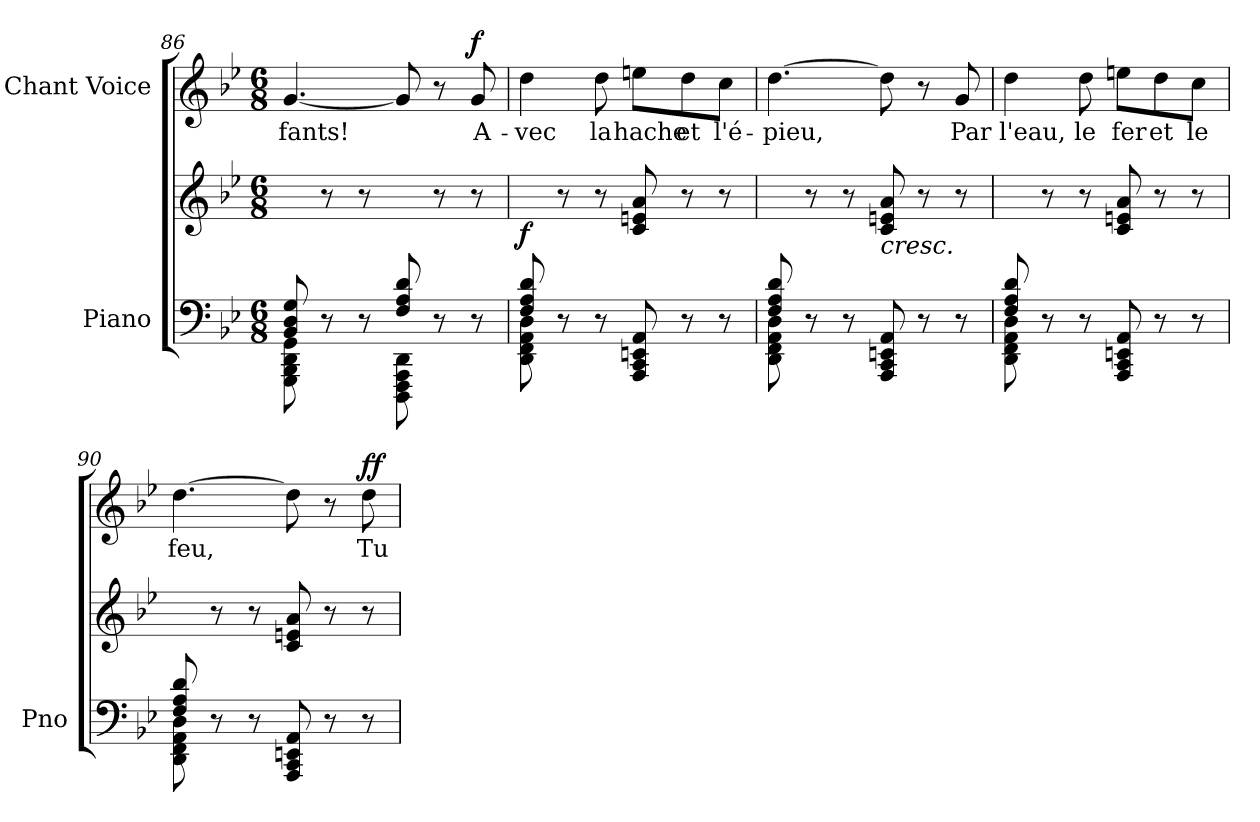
**kern	**kern	**dynam	**kern	**text	**dynam
*part2	*part2	*part2	*part1	*part1	*part1
*staff3	*staff2	*staff2/3	*staff1	*staff1	*staff1
*I"Piano	*	*	*I"Chant Voice	*	*
*I'Pno	*	*	*	*	*
*clefF4	*clefG2	*	*clefG2	*	*
*k[b-e-]	*k[b-e-]	*	*k[b-e-]	*	*
*M6/8	*M6/8	*	*M6/8	*	*
=86	=86	=86	=86	=86	=86
*^	*	*	*	*	*
8BB-/ 8D/ 8G/	8GGG\ 8BBB-\ 8DD\ 8GG\	8ryy	.	[4.g/	-fants!	.
4ryy	8r	8r	.	.	.	.
.	8r	8r	.	.	.	.
8F/ 8A/ 8d/	8DDD\ 8FFF\ 8AAA\ 8DD\	8ryy	.	8g/]	.	.
4ryy	8r	8r	.	8r	.	.
!	!	!	!	!	!	!LO:DY:a
.	8r	8r	.	8g/	A-	f
=87	=87	=87	=87	=87	=87	=87
!	!	!	!LO:DY:b	!	!	!
8F/ 8A/ 8d/	8DD\ 8FF\ 8AA\ 8D\	8ryy	f	4dd\	-vec	.
2ryy	8r	8r	.	.	.	.
.	8r	8r	.	8dd\	la	.
.	8AAA/ 8CC/ 8EEn/ 8AA/	8c/ 8en/ 8a/	.	8een\L	hache	.
.	8r	8r	.	8dd\	et	.
8ryy	8r	8r	.	8cc\J	l'é-	.
=88	=88	=88	=88	=88	=88	=88
8F/ 8A/ 8d/	8DD\ 8FF\ 8AA\ 8D\	8ryy	.	[4.dd\	-pieu,	.
2ryy	8r	8r	.	.	.	.
.	8r	8r	.	.	.	.
!	!	!LO:TX:b:i:t=cresc.	!	!	!	!
.	8AAA/ 8CC/ 8EEn/ 8AA/	8c/ 8en/ 8a/	.	8dd\]	.	.
.	8r	8r	.	8r	.	.
8ryy	8r	8r	.	8g/	Par	.
=89	=89	=89	=89	=89	=89	=89
8F/ 8A/ 8d/	8DD\ 8FF\ 8AA\ 8D\	8ryy	.	4dd\	l'eau,	.
2ryy	8r	8r	.	.	.	.
.	8r	8r	.	8dd\	le	.
.	8AAA/ 8CC/ 8EEn/ 8AA/	8c/ 8en/ 8a/	.	8een\L	fer	.
.	8r	8r	.	8dd\	et	.
8ryy	8r	8r	.	8cc\J	le	.
=90	=90	=90	=90	=90	=90	=90
8F/ 8A/ 8d/	8DD\ 8FF\ 8AA\ 8D\	8ryy	.	[4.dd\	feu,	.
2ryy	8r	8r	.	.	.	.
.	8r	8r	.	.	.	.
.	8AAA/ 8CC/ 8EEn/ 8AA/	8c/ 8en/ 8a/	.	8dd\]	.	.
.	8r	8r	.	8r	.	.
!	!	!	!	!	!	!LO:DY:a
8ryy	8r	8r	.	8dd\	Tu-	ff
*v	*v	*	*	*	*	*
=	=	=	=	=	=
*-	*-	*-	*-	*-	*-
